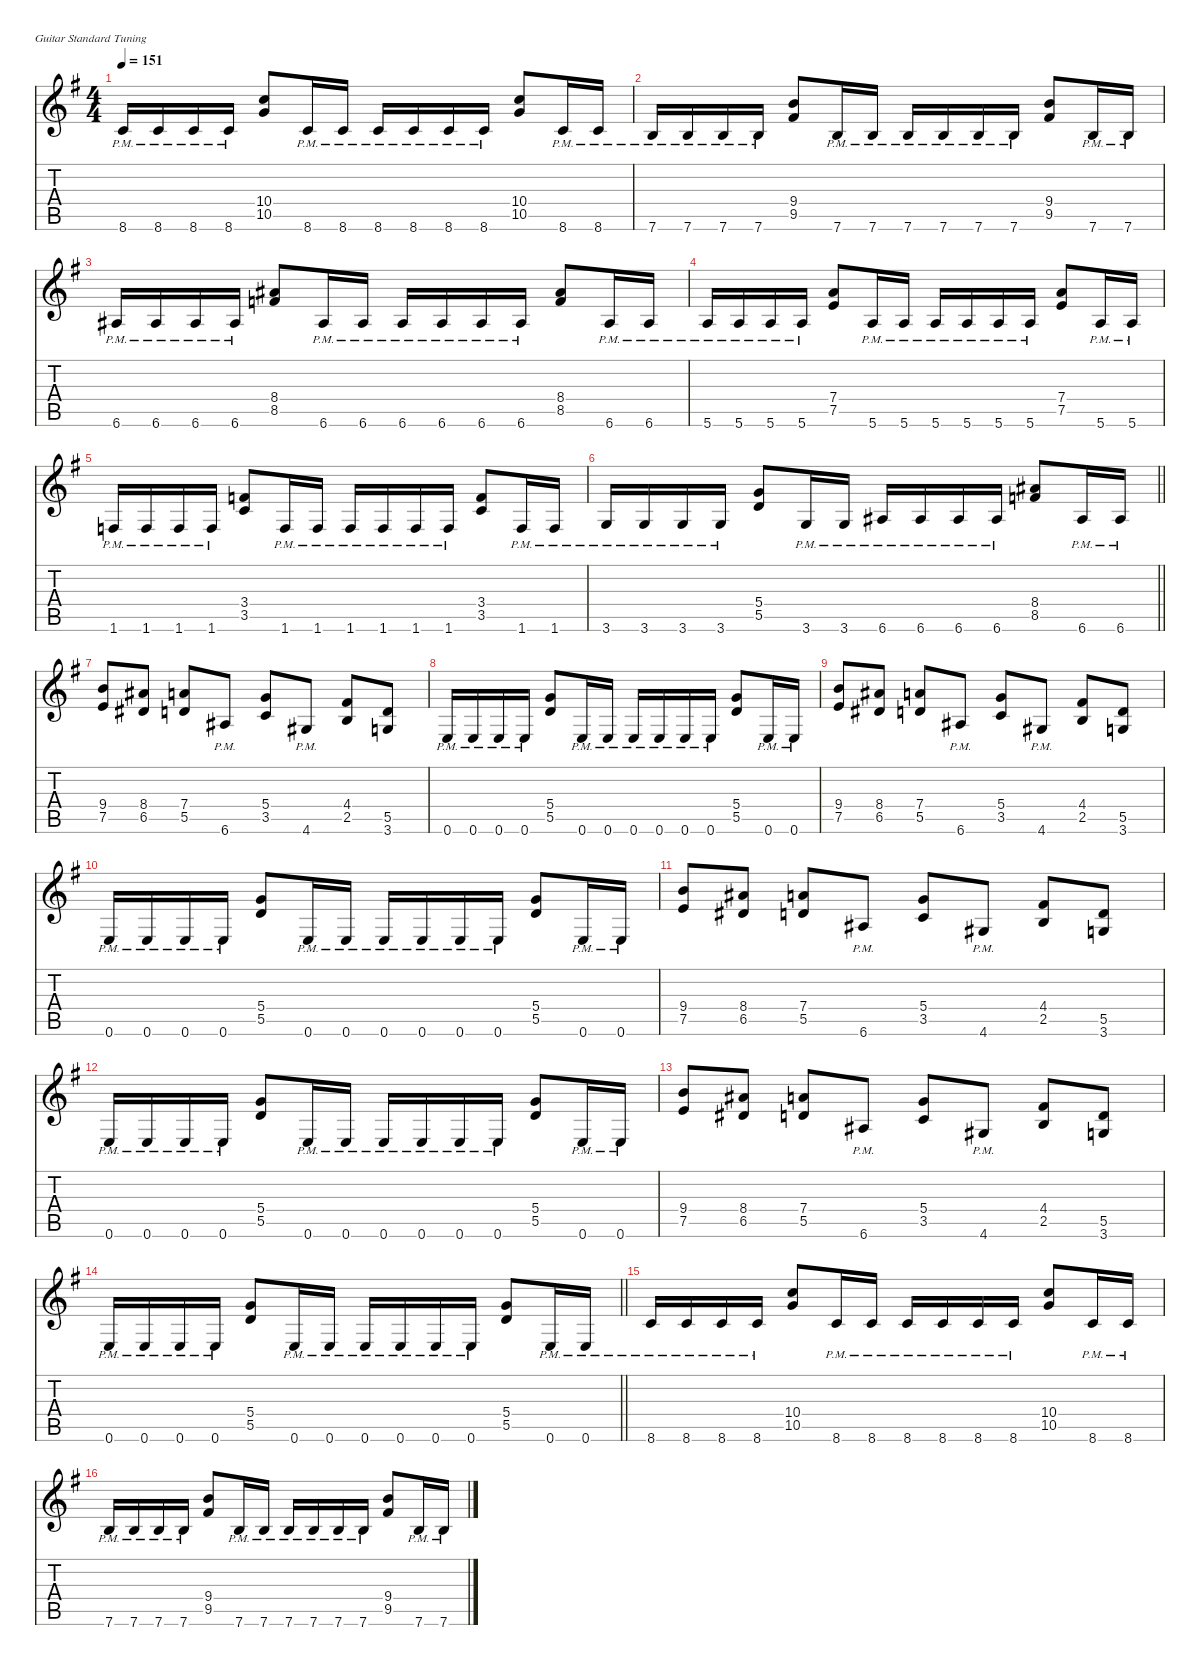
\defaultSystemsLayout 4
\hideDynamics
\bracketExtendMode nobrackets
\singleTrackTrackNamePolicy hidden
\multiTrackTrackNamePolicy hidden
\otherSystemsTrackNameOrientation horizontal
\track ("Guitar 1" "dist.guit.") {defaultSystemsLayout 8 mute instrument distortionguitar}
\staff {score tabs}
\tuning (E4 B3 G3 D3 A2 E2)
\ts (4 4)
\tempo 151
\clef g2
\ks eminor
8.6{pm acc forcenatural}.16{dy f beam Up} 8.6{pm acc forcenatural}.16{beam Up} 8.6{pm acc forcenatural}.16{beam Up} 8.6{pm acc forcenatural}.16{beam Up} (10.4{acc forcenatural} 10.5{acc forcenatural}).8{beam Up} 8.6{pm acc forcenatural}.16{beam Up} 8.6{pm acc forcenatural}.16{beam Up} 8.6{pm acc forcenatural}.16{beam Up} 8.6{pm acc forcenatural}.16{beam Up} 8.6{pm acc forcenatural}.16{beam Up} 8.6{pm acc forcenatural}.16{beam Up} (10.4{acc forcenatural} 10.5{acc forcenatural}).8{beam Up} 8.6{pm acc forcenatural}.16{beam Up} 8.6{pm acc forcenatural}.16{beam Up} |
7.6{pm acc forcenatural}.16{beam Up} 7.6{pm acc forcenatural}.16{beam Up} 7.6{pm acc forcenatural}.16{beam Up} 7.6{pm acc forcenatural}.16{beam Up} (9.4{acc forcenatural} 9.5{acc #}).8{beam Up} 7.6{pm acc forcenatural}.16{beam Up} 7.6{pm acc forcenatural}.16{beam Up} 7.6{pm acc forcenatural}.16{beam Up} 7.6{pm acc forcenatural}.16{beam Up} 7.6{pm acc forcenatural}.16{beam Up} 7.6{pm acc forcenatural}.16{beam Up} (9.4{acc forcenatural} 9.5{acc #}).8{beam Up} 7.6{pm acc forcenatural}.16{beam Up} 7.6{pm acc forcenatural}.16{beam Up} |
6.6{pm acc #}.16{beam Up} 6.6{pm acc #}.16{beam Up} 6.6{pm acc #}.16{beam Up} 6.6{pm acc #}.16{beam Up} (8.4{acc #} 8.5{acc forcenatural}).8{beam Up} 6.6{pm acc #}.16{beam Up} 6.6{pm acc #}.16{beam Up} 6.6{pm acc #}.16{beam Up} 6.6{pm acc #}.16{beam Up} 6.6{pm acc #}.16{beam Up} 6.6{pm acc #}.16{beam Up} (8.4{acc #} 8.5{acc forcenatural}).8{beam Up} 6.6{pm acc #}.16{beam Up} 6.6{pm acc #}.16{beam Up} |
5.6{pm acc forcenatural}.16{beam Up} 5.6{pm acc forcenatural}.16{beam Up} 5.6{pm acc forcenatural}.16{beam Up} 5.6{pm acc forcenatural}.16{beam Up} (7.4{acc forcenatural} 7.5{acc forcenatural}).8{beam Up} 5.6{pm acc forcenatural}.16{beam Up} 5.6{pm acc forcenatural}.16{beam Up} 5.6{pm acc forcenatural}.16{beam Up} 5.6{pm acc forcenatural}.16{beam Up} 5.6{pm acc forcenatural}.16{beam Up} 5.6{pm acc forcenatural}.16{beam Up} (7.4{acc forcenatural} 7.5{acc forcenatural}).8{beam Up} 5.6{pm acc forcenatural}.16{beam Up} 5.6{pm acc forcenatural}.16{beam Up} |
1.6{pm acc forcenatural}.16{beam Up} 1.6{pm acc forcenatural}.16{beam Up} 1.6{pm acc forcenatural}.16{beam Up} 1.6{pm acc forcenatural}.16{beam Up} (3.4{acc forcenatural} 3.5{acc forcenatural}).8{beam Up} 1.6{pm acc forcenatural}.16{beam Up} 1.6{pm acc forcenatural}.16{beam Up} 1.6{pm acc forcenatural}.16{beam Up} 1.6{pm acc forcenatural}.16{beam Up} 1.6{pm acc forcenatural}.16{beam Up} 1.6{pm acc forcenatural}.16{beam Up} (3.4{acc forcenatural} 3.5{acc forcenatural}).8{beam Up} 1.6{pm acc forcenatural}.16{beam Up} 1.6{pm acc forcenatural}.16{beam Up} |
\barLineRight lightlight
3.6{pm acc forcenatural}.16{beam Up} 3.6{pm acc forcenatural}.16{beam Up} 3.6{pm acc forcenatural}.16{beam Up} 3.6{pm acc forcenatural}.16{beam Up} (5.4{acc forcenatural} 5.5{acc forcenatural}).8{beam Up} 3.6{pm acc forcenatural}.16{beam Up} 3.6{pm acc forcenatural}.16{beam Up} 6.6{pm acc #}.16{beam Up} 6.6{pm acc #}.16{beam Up} 6.6{pm acc #}.16{beam Up} 6.6{pm acc #}.16{beam Up} (8.4{acc #} 8.5{acc forcenatural}).8{beam Up} 6.6{pm acc #}.16{beam Up} 6.6{pm acc #}.16{beam Up} |
(9.4{acc forcenatural} 7.5{acc forcenatural}).8{beam Up} (8.4{acc #} 6.5{acc #}).8{beam Up} (7.4{acc forcenatural} 5.5{acc forcenatural}).8{beam Up} 6.6{pm acc #}.8{beam Up} (5.4{acc forcenatural} 3.5{acc forcenatural}).8{beam Up} 4.6{pm acc #}.8{beam Up} (4.4{acc #} 2.5{acc forcenatural}).8{beam Up} (5.5{acc forcenatural} 3.6{acc forcenatural}).8{beam Up} |
0.6{pm acc forcenatural}.16{beam Up} 0.6{pm acc forcenatural}.16{beam Up} 0.6{pm acc forcenatural}.16{beam Up} 0.6{pm acc forcenatural}.16{beam Up} (5.4{acc forcenatural} 5.5{acc forcenatural}).8{beam Up} 0.6{pm acc forcenatural}.16{beam Up} 0.6{pm acc forcenatural}.16{beam Up} 0.6{pm acc forcenatural}.16{beam Up} 0.6{pm acc forcenatural}.16{beam Up} 0.6{pm acc forcenatural}.16{beam Up} 0.6{pm acc forcenatural}.16{beam Up} (5.4{acc forcenatural} 5.5{acc forcenatural}).8{beam Up} 0.6{pm acc forcenatural}.16{beam Up} 0.6{pm acc forcenatural}.16{beam Up} |
(9.4{acc forcenatural} 7.5{acc forcenatural}).8{beam Up} (8.4{acc #} 6.5{acc #}).8{beam Up} (7.4{acc forcenatural} 5.5{acc forcenatural}).8{beam Up} 6.6{pm acc #}.8{beam Up} (5.4{acc forcenatural} 3.5{acc forcenatural}).8{beam Up} 4.6{pm acc #}.8{beam Up} (4.4{acc #} 2.5{acc forcenatural}).8{beam Up} (5.5{acc forcenatural} 3.6{acc forcenatural}).8{beam Up} |
0.6{pm acc forcenatural}.16{beam Up} 0.6{pm acc forcenatural}.16{beam Up} 0.6{pm acc forcenatural}.16{beam Up} 0.6{pm acc forcenatural}.16{beam Up} (5.4{acc forcenatural} 5.5{acc forcenatural}).8{beam Up} 0.6{pm acc forcenatural}.16{beam Up} 0.6{pm acc forcenatural}.16{beam Up} 0.6{pm acc forcenatural}.16{beam Up} 0.6{pm acc forcenatural}.16{beam Up} 0.6{pm acc forcenatural}.16{beam Up} 0.6{pm acc forcenatural}.16{beam Up} (5.4{acc forcenatural} 5.5{acc forcenatural}).8{beam Up} 0.6{pm acc forcenatural}.16{beam Up} 0.6{pm acc forcenatural}.16{beam Up} |
(9.4{acc forcenatural} 7.5{acc forcenatural}).8{beam Up} (8.4{acc #} 6.5{acc #}).8{beam Up} (7.4{acc forcenatural} 5.5{acc forcenatural}).8{beam Up} 6.6{pm acc #}.8{beam Up} (5.4{acc forcenatural} 3.5{acc forcenatural}).8{beam Up} 4.6{pm acc #}.8{beam Up} (4.4{acc #} 2.5{acc forcenatural}).8{beam Up} (5.5{acc forcenatural} 3.6{acc forcenatural}).8{beam Up} |
0.6{pm acc forcenatural}.16{beam Up} 0.6{pm acc forcenatural}.16{beam Up} 0.6{pm acc forcenatural}.16{beam Up} 0.6{pm acc forcenatural}.16{beam Up} (5.4{acc forcenatural} 5.5{acc forcenatural}).8{beam Up} 0.6{pm acc forcenatural}.16{beam Up} 0.6{pm acc forcenatural}.16{beam Up} 0.6{pm acc forcenatural}.16{beam Up} 0.6{pm acc forcenatural}.16{beam Up} 0.6{pm acc forcenatural}.16{beam Up} 0.6{pm acc forcenatural}.16{beam Up} (5.4{acc forcenatural} 5.5{acc forcenatural}).8{beam Up} 0.6{pm acc forcenatural}.16{beam Up} 0.6{pm acc forcenatural}.16{beam Up} |
(9.4{acc forcenatural} 7.5{acc forcenatural}).8{beam Up} (8.4{acc #} 6.5{acc #}).8{beam Up} (7.4{acc forcenatural} 5.5{acc forcenatural}).8{beam Up} 6.6{pm acc #}.8{beam Up} (5.4{acc forcenatural} 3.5{acc forcenatural}).8{beam Up} 4.6{pm acc #}.8{beam Up} (4.4{acc #} 2.5{acc forcenatural}).8{beam Up} (5.5{acc forcenatural} 3.6{acc forcenatural}).8{beam Up} |
\barLineRight lightlight
0.6{pm acc forcenatural}.16{beam Up} 0.6{pm acc forcenatural}.16{beam Up} 0.6{pm acc forcenatural}.16{beam Up} 0.6{pm acc forcenatural}.16{beam Up} (5.4{acc forcenatural} 5.5{acc forcenatural}).8{beam Up} 0.6{pm acc forcenatural}.16{beam Up} 0.6{pm acc forcenatural}.16{beam Up} 0.6{pm acc forcenatural}.16{beam Up} 0.6{pm acc forcenatural}.16{beam Up} 0.6{pm acc forcenatural}.16{beam Up} 0.6{pm acc forcenatural}.16{beam Up} (5.4{acc forcenatural} 5.5{acc forcenatural}).8{beam Up} 0.6{pm acc forcenatural}.16{beam Up} 0.6{pm acc forcenatural}.16{beam Up} |
8.6{pm acc forcenatural}.16{beam Up} 8.6{pm acc forcenatural}.16{beam Up} 8.6{pm acc forcenatural}.16{beam Up} 8.6{pm acc forcenatural}.16{beam Up} (10.4{acc forcenatural} 10.5{acc forcenatural}).8{beam Up} 8.6{pm acc forcenatural}.16{beam Up} 8.6{pm acc forcenatural}.16{beam Up} 8.6{pm acc forcenatural}.16{beam Up} 8.6{pm acc forcenatural}.16{beam Up} 8.6{pm acc forcenatural}.16{beam Up} 8.6{pm acc forcenatural}.16{beam Up} (10.4{acc forcenatural} 10.5{acc forcenatural}).8{beam Up} 8.6{pm acc forcenatural}.16{beam Up} 8.6{pm acc forcenatural}.16{beam Up} |
7.6{pm acc forcenatural}.16{beam Up} 7.6{pm acc forcenatural}.16{beam Up} 7.6{pm acc forcenatural}.16{beam Up} 7.6{pm acc forcenatural}.16{beam Up} (9.4{acc forcenatural} 9.5{acc #}).8{beam Up} 7.6{pm acc forcenatural}.16{beam Up} 7.6{pm acc forcenatural}.16{beam Up} 7.6{pm acc forcenatural}.16{beam Up} 7.6{pm acc forcenatural}.16{beam Up} 7.6{pm acc forcenatural}.16{beam Up} 7.6{pm acc forcenatural}.16{beam Up} (9.4{acc forcenatural} 9.5{acc #}).8{beam Up} 7.6{pm acc forcenatural}.16{beam Up} 7.6{pm acc forcenatural}.16{beam Up}
